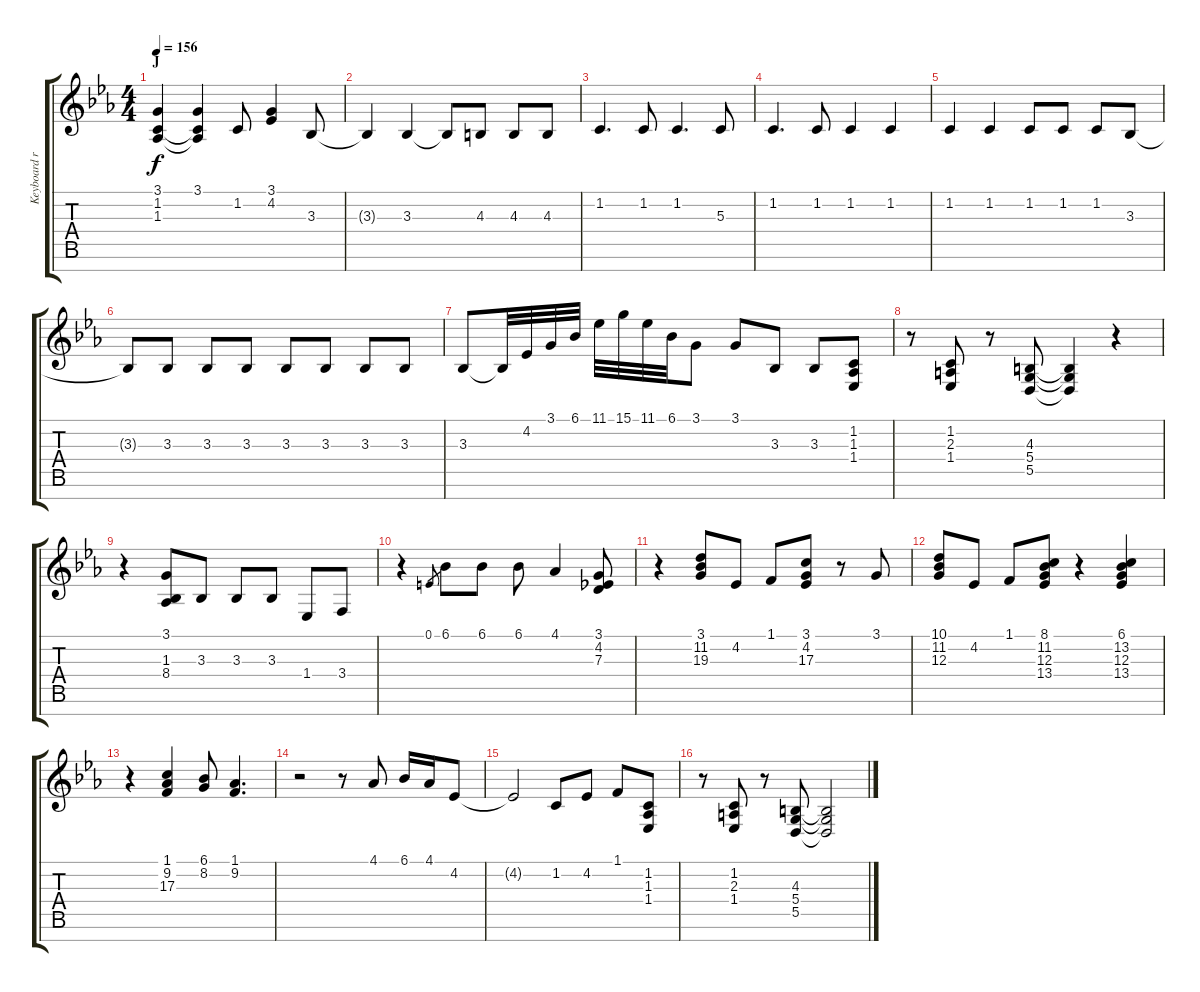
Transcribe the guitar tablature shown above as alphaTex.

\track ("Keyboard right hand" "Keyboard r") {instrument brightacousticpiano}
\staff {score tabs}
\tuning (E4 B3 G3 D3 A2 E2 B1) {hide}
\ts (4 4)
\section ("" "J")
\tempo 156
\clef g2
\ks eb
(3.1 1.2 1.3).4{dy f} (3.1 1.2{t} 1.3{t}).4 1.2.8 (3.1 4.2).4 3.3.8 |
3.3{t}.4 3.3.4 3.3{t}.8 4.3.8 4.3.8 4.3.8 |
1.2.4{d} 1.2.8 1.2.4{d} 5.3.8 |
1.2.4{d} 1.2.8 1.2.4 1.2.4 |
1.2.4 1.2.4 1.2.8 1.2.8 1.2.8 3.3.8 |
3.3{t}.8 3.3.8 3.3.8 3.3.8 3.3.8 3.3.8 3.3.8 3.3.8 |
3.3.8 3.3{t}.32 4.2.32 3.1.32 6.1.32 11.1.32 15.1.32 11.1.32 6.1.32 3.1.8 3.1.8 3.3.8 3.3.8 (1.2 1.3 1.4).8 |
r.8 (1.2 2.3 1.4).8 r.8 (4.3 5.4 5.5).8 (4.3{t} 5.4{t} 5.5{t}).4 r.4 |
r.4 (3.1 1.3 8.4).8 3.3.8 3.3.8 3.3.8 1.4.8 3.4.8 |
r.4 0.1.8{gr} 6.1.8 6.1.8 6.1.8 4.1.4 (3.1 4.2 7.3).8 |
r.4 (3.1 11.2 19.3).8 4.2.8 1.1.8 (3.1 4.2 17.3).8 r.8 3.1.8 |
(10.1 11.2 12.3).8 4.2.8 1.1.8 (8.1 11.2 12.3 13.4).8 r.4 (6.1 13.2 12.3 13.4).4 |
r.4 (1.1 9.2 17.3).4 (6.1 8.2).8 (1.1 9.2).4{d} |
r.2 r.8 4.1.8 6.1.16 4.1.16 4.2.8 |
4.2{t}.2 1.2.8 4.2.8 1.1.8 (1.2 1.3 1.4).8 |
r.8 (1.2 2.3 1.4).8 r.8 (4.3 5.4 5.5).8 (4.3{t} 5.4{t} 5.5{t}).2
